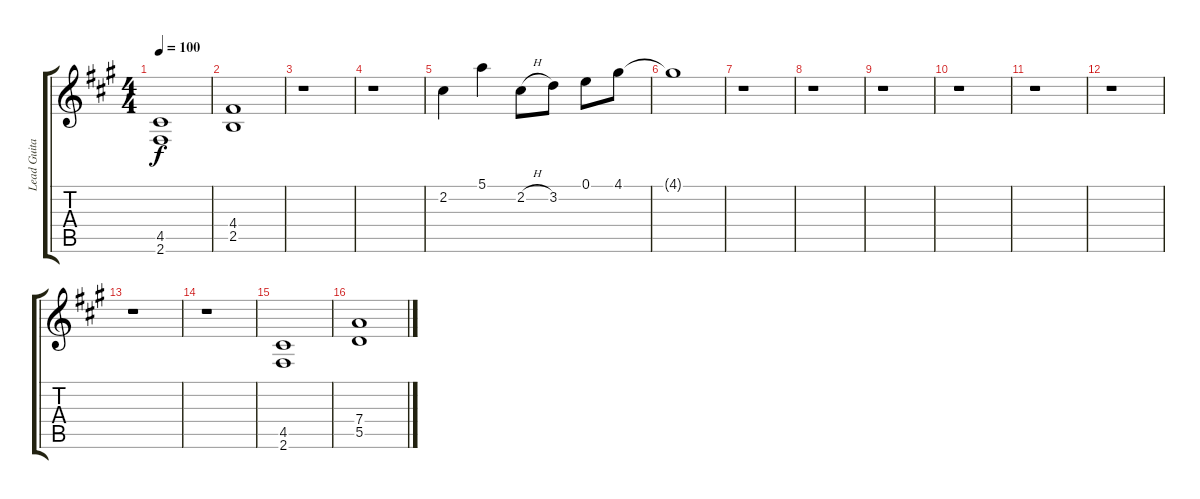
\track ("Lead Guitar" "Lead Guita") {instrument electricguitarclean}
\staff {score tabs}
\tuning (E4 B3 G3 D3 A2 E2) {hide}
\ts (4 4)
\tempo 100
\clef g2
\ks a
(4.5 2.6).1{dy f} |
(4.4 2.5).1 |
r.1 |
r.1 |
2.2.4 5.1.4 2.2{h}.8 3.2.8 0.1.8 4.1.8 |
4.1{t}.1 |
r.1 |
r.1 |
r.1 |
r.1 |
r.1 |
r.1 |
r.1 |
r.1 |
(4.5 2.6).1 |
(7.4 5.5).1
